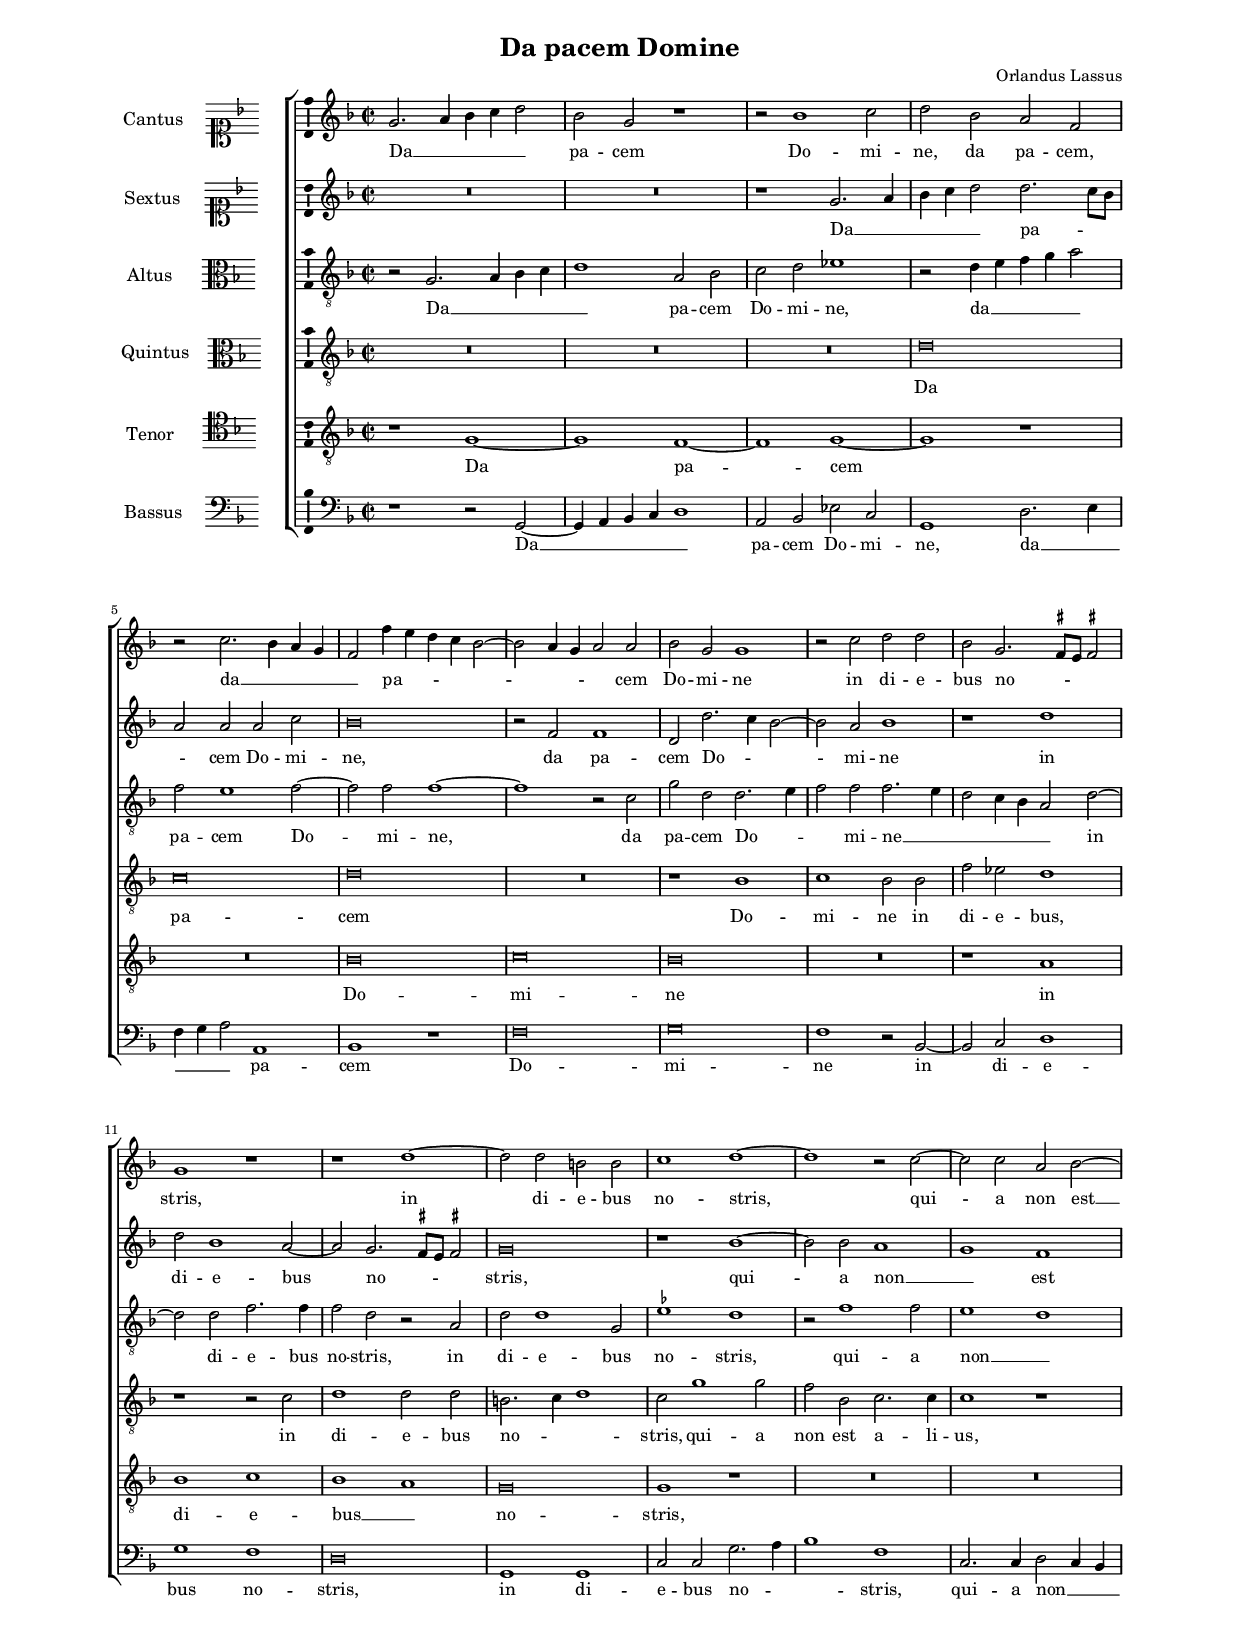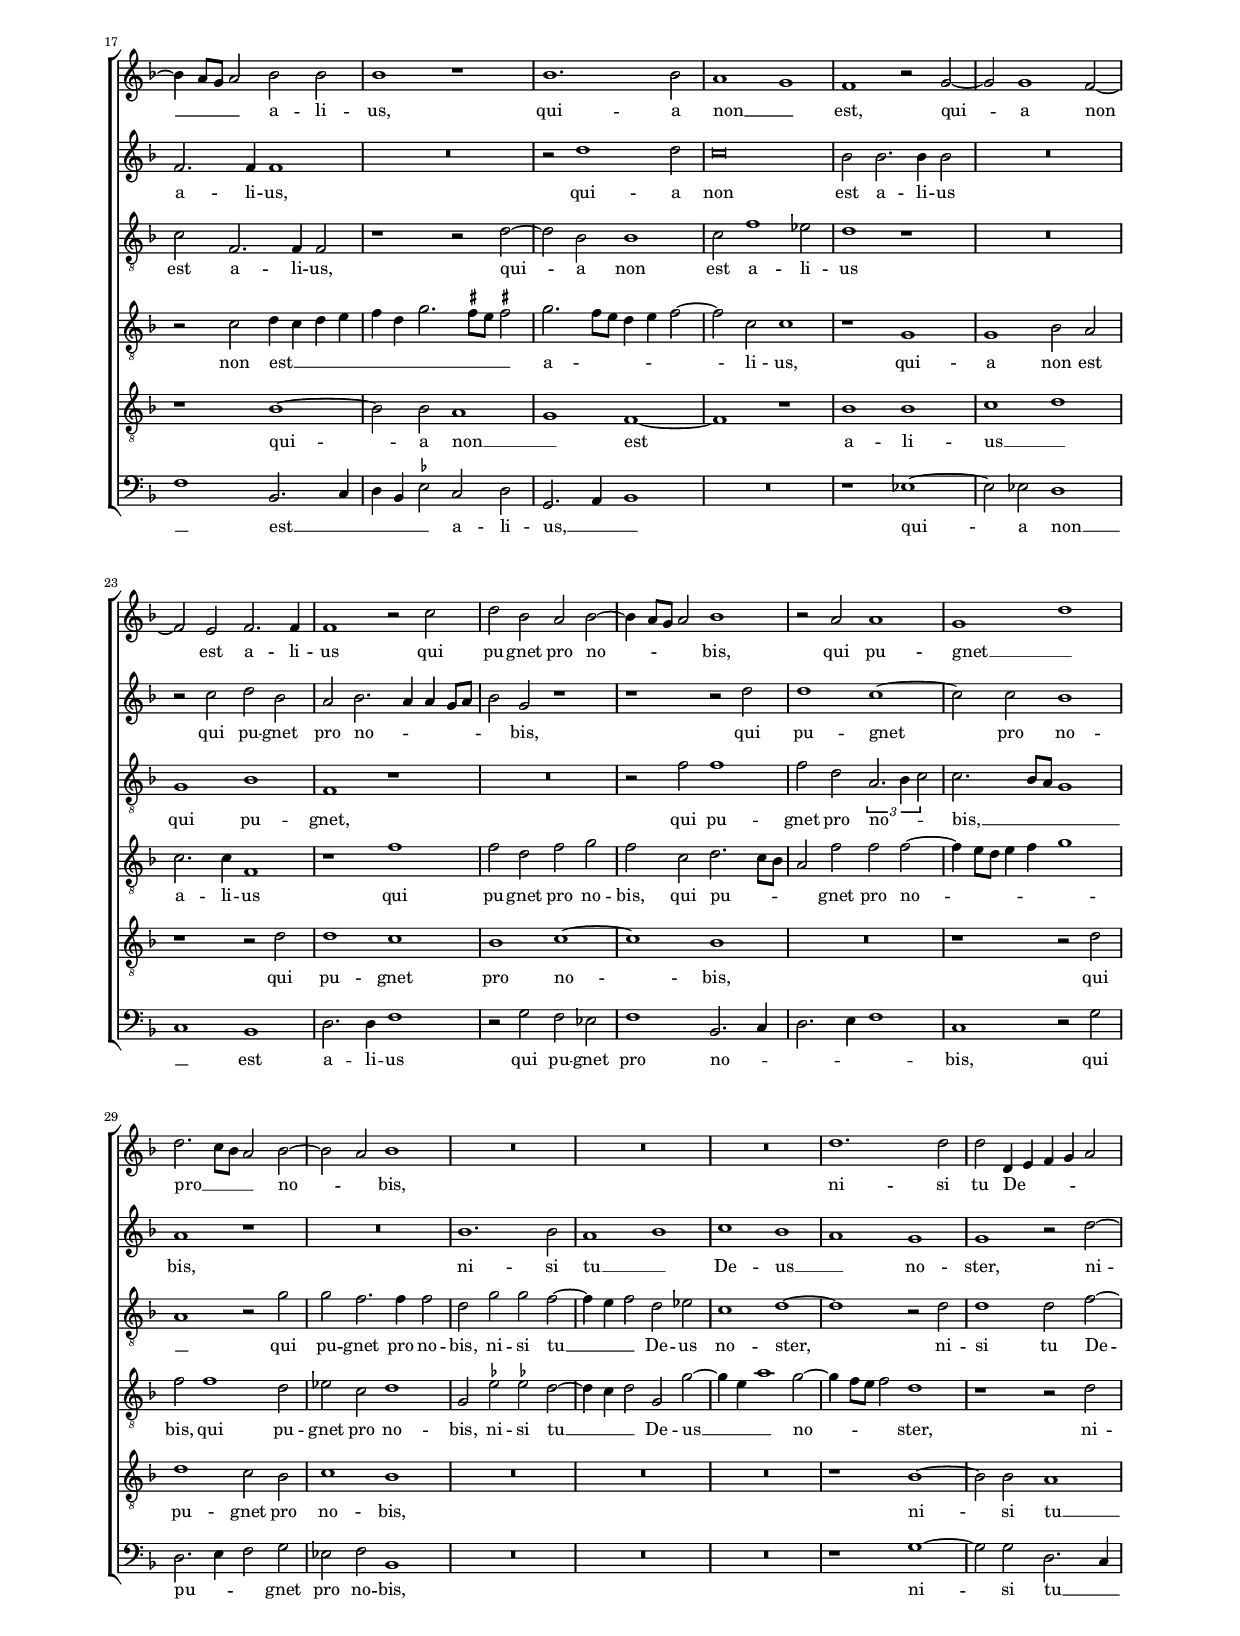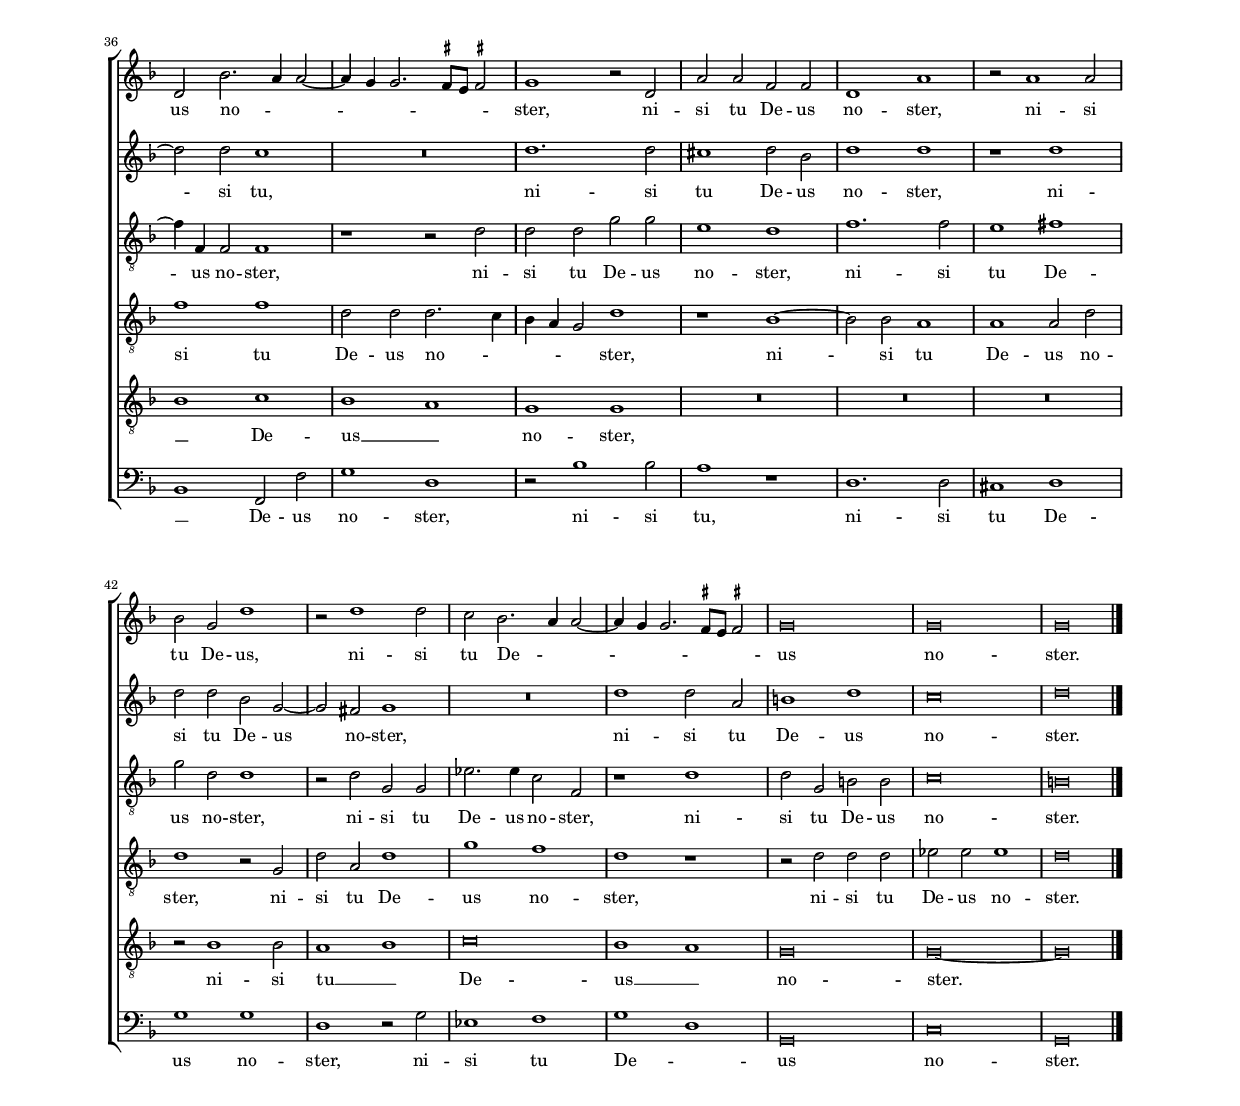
\header
{
  title="Da pacem Domine"
  composer="Orlandus Lassus"
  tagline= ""
}

\version "2.24.1"
\include "deutsch.ly"
#(set-global-staff-size 14)
% #(set-default-paper-size "letter")
#(ly:set-option 'point-and-click #f)

	
\paper
	{
	top-margin = 1.5 \cm
	bottom-margin = 1.5 \cm
	left-margin = 2 \cm
	right-margin = 2 \cm
	ragged-bottom = ##f
	ragged-last-bottom = ##t
	print-page-number = ##f
	system-system-spacing = #'((basic-distance . 18) (minimum-distance . 14) (padding . 8) (strechability . 150))
	scoreTitleMarkup = \markup { \fill-line  { \null \fontsize #4 \bold \fromproperty #'header:piece \fromproperty #'header:opus } }
%	systems-per-page = 3
%	min-systems-per-page = 3
	}

	
global = {
	\key f \major
	\time 2/2 \set Score.measureLength = #(ly:make-moment 2/1)
	\skip 1*2*48 \bar "|."
	}

ficta = { \once \set suggestAccidentals = ##t }
	
forget = #(define-music-function (music) (ly:music?) #{
	\accidentalStyle forget
	$music
	\accidentalStyle default
	#})

m = \melisma
me = \melismaEnd


incipitcantus = \markup { \score {
	{
	\set Staff.instrumentName = \markup { \fontsize #1 "Cantus" }
	\key f \major
	\clef soprano
	s4 \bar ""
	}
	\layout  {
	raggedright = ##t
	indent = 1.7 \cm
	line-width = 2.6\cm
	\context { \Staff \remove Time_signature_engraver }
	\override Staff.Clef.Y-extent = #'(0 . 0)
	}} \hspace #1 }
	

incipitsextus = \markup { \score {
	{
	\set Staff.instrumentName = \markup { \fontsize #1 "Sextus" }
	\key f \major
	\clef soprano
	s4 \bar ""
	}
	\layout  {
	raggedright = ##t
	indent = 1.7 \cm
	line-width = 2.6\cm
	\context { \Staff \remove Time_signature_engraver }
	\override Staff.Clef.Y-extent = #'(0 . 0)
	}} \hspace #1 }
      
      
incipitaltus = \markup { \score {
	{
	\set Staff.instrumentName = \markup { \fontsize #1 "Altus" }
	\key f \major
	\clef alto
	s4 \bar ""
	}
	\layout  {
	raggedright = ##t
	indent = 1.7 \cm
	line-width = 2.6\cm
	\context { \Staff \remove Time_signature_engraver }
	\override Staff.Clef.Y-extent = #'(0 . 0)
	}} \hspace #1 }
      
      
incipitquintus = \markup { \score {
	{
	\set Staff.instrumentName = \markup { \fontsize #1 "Quintus" }
	\key f \major
	\clef alto
	s4 \bar ""
	}
	\layout  {
	raggedright = ##t
	indent = 1.7 \cm
	line-width = 2.6\cm
	\context { \Staff \remove Time_signature_engraver }
	\override Staff.Clef.Y-extent = #'(0 . 0)
	}} \hspace #1 }


incipittenor = \markup { \score {
	{
	\set Staff.instrumentName = \markup { \fontsize #1 "Tenor" }
	\key f \major
	\clef tenor
	s4 \bar ""
	}
	\layout  {
	raggedright = ##t
	indent = 1.7 \cm
	line-width = 2.6\cm
	\context { \Staff \remove Time_signature_engraver }
	\override Staff.Clef.Y-extent = #'(0 . 0)
	}} \hspace #1 }

      
      
incipitbassus = \markup { \score {
	{
	\set Staff.instrumentName = \markup { \fontsize #1 "Bassus" }
	\key f \major
	\clef bass
	s4 \bar ""
	}
	\layout  {
	raggedright = ##t
	indent = 1.7 \cm
	line-width = 2.6\cm
	\context { \Staff \remove Time_signature_engraver }
	\override Staff.Clef.Y-extent = #'(0 . 0)
	}} \hspace #1 }


cantus =  \relative c''
	{
	g2. \m a4 b c d2 \me
	b2 g r1
	r2 b1 c2
	d2 b a f
%5
	r2 c'2. \m b4 a g |
	f2 \me f'4 \m e d c b2~
	b2 a4 g a2 \me a
	b2 g g1
	r2 c d d
%10
	b2 g2. \m \ficta fis8 e \ficta fis!2 \me |
	g1 r
	r1 d'~
	d2 d h h
	c1 d~
%15
	d1 r2 c~ |
	c2 c a b~
	b4 \m a8 g a2 \me b b
	b1 r
	b1. b2
%20
	a1 \m g \me |
	f1 r2 g~
	g2 g1 f2~
	f2 e f2. f4
	f1 r2 c'
%25
	d2 b a b~ |
	b4 \m a8 g a2 \me b1
	r2 a a1
	g1 \m d' \me
	d2. \m c8 b a2 \me b~
%30
	b2 \m a \me b1 |
	R\breve
	R\breve
	R\breve
	d1. d2
%35
	d2 d,4 \m e f g a2 \me |
	d,2 b'2. \m a4 a2~
	a4 g g2. \ficta fis8 e \ficta fis!2 \me
	g1 r2 d
	a'2 a f f
%40
	d1 a' |
	r2 a1 a2
	b2 g d'1
	r2 d1 d2
	c2 b2. \m a4 a2~
%45
	a4 g g2. \ficta fis8 e \ficta fis!2 \me |
	g\breve
	g\breve
	g\breve |
	}
	

sextus = \relative c''
	{
	R\breve
	R\breve
	r1 g2. \m a4
	b4 c d2 \me d2. \m c8 b
%5
	a2 \me a a c |
	b\breve
	r2 f f1
	d2 d'2. \m c4 b2~
	b2 \me a b1
%10
	r1 d |
	d2 b1 a2~
	a2 g2. \m \ficta fis8 e \ficta fis!2 \me
	g\breve
	r1 b~
%15
	b2 b a1 \m |
	g1 \me f
	f2. f4 f1
	R\breve
	r2 d'1 d2
%20
	c\breve |
	b2 b2. b4 b2
	R\breve
	r2 c d b
	a2 b2. \m a4 a g8 a
%25
	b2 \me g r1 |
	r1 r2 d'
	d1 c~
	c2 c b1
	a1 r
%30
	R\breve |
	b1. b2
	a1 \m b \me
	c1 b \m
	a1 \me g
%35
	g1 r2 d'~ |
	d2 d c1
	R\breve
	d1. d2
	cis1 d2 b
%40
	d1 d |
	r1 d
	d2 d b g~
	g2 fis g1
	R\breve
%45
	d'1 d2 a |
	h1 d
	c\breve
	d\breve |
	}


altus =  \relative c'
	{
	r2 g2. \m a4 b c
	d1 \me a2 b
	c2 d es1
	r2 d4 \m e f g a2 \me
%5
	f2 e1 f2~ |
	f2 f f1~
	f1 r2 c
	g'2 d d2. \m e4
	f2 \me f f2. \m e4
%10
	d2 c4 b a2 \me d~ |
	d2 d f2. f4
	f2 d r2 a
	d2 d1 g,2
	\ficta es'1 d
%15
	r2 f1 f2 |
	e1 \m d \me
	c2 f,2. f4 f2
	r1 r2 d'~
	d2 b b1
%20
	c2 f1 es2 |
	d1 r
	R\breve
	g,1 b
	f1 r
%25
	R\breve |
	r2 f' f1
	f2 d \tuplet 3/2 { a2. \m b4 c2 \me }
	c2. \m b8 a g1
	a1 \me r2 g'
%30
	g2 f2. f4 f2 |
	d2 g g f~
	f4 \m e f2 \me d es
	c1 d~
	d1 r2 d
%35
	d1 d2 f~ |
	f4 f, f2 f1
	r1 r2 d'
	d2 d g g
	e1 d
%40
	f1. f2 |
	e1 fis
	g2 d d1
	r2 d g, g
	es'2. es4 c2 f,
%45
	r1 d' |
	d2 g, h h
	c\breve
	h\breve |
	}


quintus =  \relative c'
	{
	R\breve
	R\breve
	R\breve
	d\breve
%5
	c\breve |
	d\breve
	R\breve
	r1 b
	c1 b2 b
%10
	f'2 es d1 |
	r1 r2 c
	d1 d2 d
	h2. \m c4 d1 \me
	c2 g'1 g2
%15
	f2 b, c2. c4 |
	c1 r
	r2 c d4 \m c d e
	f4 d g2. \ficta fis8 e \ficta fis!2 \me
	g2. \m f8 e d4 e f2~
%20
	f2 \me c c1 |
	r1 g
	g1 b2 a
	c2. c4 f,1
	r1 f'
%25
	f2 d f g |
	f2 c d2. \m c8 b
	a2 \me f' f f~
	f4 \m e8 d e4 f g1 \me
	f2 f1 d2
%30
	es2 c d1 |
	g,2 \ficta es' \ficta es! d~
	d4 \m c d2 \me g, g'~
	g4 \m e a1 \me g2~
	g4 \m f8 e f2 \me d1
%35
	r1 r2 d |
	f1 f
	d2 d d2. \m c4
	b4 a g2 \me d'1
	r1 b~
%40
	b2 b a1 |
	a1 a2 d
	d1 r2 g,
	d'2 a d1
	g1 f
%45
	d1 r |
	r2 d d d
	es2 es es1
	d\breve |
	}

	
tenor  =  \relative c'
	{
	r1 g~
	g1 f~
	f1 g~
	g1 r
%5
	R\breve |
	b\breve
	c\breve
	b\breve
	R\breve
%10
	r1 a |
	b1 c
	b1 \m a \me
	g\breve
	g1 r
%15
	R\breve |
	R\breve
	r1 b~
	b2 b a1 \m
	g1 \me f~
%20
	f1 r |
	b1 b
	c1 \m d \me
	r1 r2 d
	d1 c
%25
	b1 c~ |
	c1 b
	R\breve
	r1 r2 d
	d1 c2 b
%30
	c1 b |
	R\breve
	R\breve
	R\breve
	r1 b~
%35
	b2 b a1 \m
	b1 \me c
	b1 \m a \me
	g1 g
	R\breve
%40
	R\breve |
	R\breve
	r2 b1 b2
	a1 \m b \me
	c\breve
%45
	b1 \m a \me |
	g\breve
	g\breve~
	g\breve |
	}


bassus  =  \relative c
	{
	r1 r2 g~
	g4 \m a b c d1 \me
	a2 b es c
	g1 d'2. \m e4
%5
	f4 g a2 \me a,1 |
	b1 r
	f'\breve
	g\breve
	f1 r2 b,~
%10
	b2 c d1 |
	g1 f
	d\breve
	g,1 g
	c2 c g'2. \m a4
%15
	b1 \me f |
	c2. c4 d2 \m c4 b
	f'1 \me b,2. \m c4
	d4 b \ficta es2 \me c d
	g,2. \m a4 b1 \me
%20
	R\breve |
	r1 es~
	es2 es d1 \m
	c1 \me b
	d2. d4 f1
%25
	r2 g f es |
	f1 b,2. \m c4
	d2. e4 f1 \me
	c1 r2 g'
	d2. \m e4 f2 \me g
%30
	es2 f b,1 |
	R\breve
	R\breve
	R\breve
	r1 g'~
%35
	g2 g d2. \m c4 |
	b1 \me f2 f'
	g1 d
	r2 b'1 b2
	a1 r
%40
	d,1. d2 |
	cis1 d
	g1 g
	d1 r2 g
	es1 f
%45
	g1 \m d \me |
	g,\breve
	c\breve
	g\breve |
	}
	
lyricscantus = \lyricmode {
	Da __ pa -- cem Do -- mi -- ne,
	da pa -- cem,
	da __ pa -- cem Do -- mi -- ne
	in di -- e -- bus no -- stris,
	in di -- e -- bus no -- stris,
	qui -- a non est __ a -- li -- us,
	qui -- a non __ est,
	qui -- a non est a -- li -- us
	qui pu -- gnet pro no -- bis,
	qui pu -- gnet __ pro __ no -- bis,
	ni -- si tu De -- us no -- ster,
	ni -- si tu De -- us no -- ster,
	ni -- si tu De -- us,
	ni -- si tu De -- us no -- ster.
	}

	
lyricssextus = \lyricmode {
	Da __ pa -- cem Do -- mi -- ne,
	da pa -- cem Do -- mi -- ne
	in di -- e -- bus no -- stris,
	qui -- a non __ est a -- li -- us,
	qui -- a non est a -- li -- us
	qui pu -- gnet pro no -- bis,
	qui pu -- gnet pro no -- bis,
	ni -- si tu __ De -- us __ no -- ster,
	ni -- si tu,
	ni -- si tu De -- us no -- ster,
	ni -- si tu De -- us no -- ster,
	ni -- si tu De -- us no -- ster.
	}
	
	
lyricsaltus = \lyricmode {
	Da __ pa -- cem Do -- mi -- ne,
	da __ pa -- cem Do -- mi -- ne,
	da pa -- cem Do -- mi -- ne __
	in di -- e -- bus no -- stris,
	in di -- e -- bus no -- stris,
	qui -- a non __ est a -- li -- us,
	qui -- a non est a -- li -- us
	qui pu -- gnet,
	qui pu -- gnet pro no -- bis, __
	qui pu -- gnet pro no -- bis,
	ni -- si tu __ De -- us no -- ster,
	ni -- si tu De -- us no -- ster,
	ni -- si tu De -- us no -- ster,
	ni -- si tu De -- us no -- ster,
	ni -- si tu De -- us no -- ster,
	ni -- si tu De -- us no -- ster.
	}
	

lyricsquintus = \lyricmode {
	Da pa -- cem Do -- mi -- ne in di -- e -- bus,
	in di -- e -- bus no -- stris,
	qui -- a non est a -- li -- us,
	non est __ a -- li -- us,
	qui -- a non est a -- li -- us
	qui pu -- gnet pro no -- bis,
	qui pu -- gnet pro no -- bis,
	qui pu -- gnet pro no -- bis,
	ni -- si tu __ De -- us __ no -- ster,
	ni -- si tu De -- us no -- ster,
	ni -- si tu De -- us no -- ster,
	ni -- si tu De -- us no -- ster,
	ni -- si tu De -- us no -- ster.
	}

	
lyricstenor = \lyricmode {
	Da pa -- cem Do -- mi -- ne in di -- e -- bus __ no -- stris,
	qui -- a non __ est a -- li -- us __
	qui pu -- gnet pro no -- bis,
	qui pu -- gnet pro no -- bis,
	ni -- si tu __ De -- us __ no -- ster,
	ni -- si tu __ De -- us __ no -- ster.
	}
	
	
lyricsbassus = \lyricmode {
	Da __ pa -- cem Do -- mi -- ne,
	da __ pa -- cem Do -- mi -- ne
	in di -- e -- bus no -- stris,
	in di -- e -- bus no -- stris,
	qui -- a non __ est __ a -- li -- us, __
	qui -- a non __ est a -- li -- us
	qui pu -- gnet pro no -- bis,
	qui pu -- gnet pro no -- bis,
	ni -- si tu __ De -- us no -- ster,
	ni -- si tu,
	ni -- si tu De -- us no -- ster,
	ni -- si tu De -- us no -- ster.
	}
	

\score
{  
	\transpose c c {
	\new ChoirStaff \with { \override StaffGrouper.staff-staff-spacing.basic-distance = #12 }
	<<
	
	\new Staff << \global
	\new Voice="v1" {
		\set Staff.instrumentName=\incipitcantus
		\set Staff.midiInstrument = "reed organ"
		\clef violin
		\cantus }
	\new Lyrics \lyricsto "v1" {\lyricscantus }
	>>
	
	
	\new Staff << \global
	\new Voice="v6" {
		\set Staff.instrumentName=\incipitsextus
		\set Staff.midiInstrument = "reed organ"
		\clef violin 
		\sextus}
	\new Lyrics \lyricsto "v6" {\lyricssextus }
	>>

	
	\new Staff << \global
	\new Voice="v2" {
		\set Staff.instrumentName=\incipitaltus
		\set Staff.midiInstrument = "reed organ"
		\clef "G_8" 
		\altus}
	\new Lyrics \lyricsto "v2" {\lyricsaltus }
	>>
	
	
	\new Staff << \global
	\new Voice="v5" {
		\set Staff.instrumentName=\incipitquintus
		\set Staff.midiInstrument = "reed organ"
		\clef "G_8"
		\quintus}
	\new Lyrics \lyricsto "v5" {\lyricsquintus }
	>>
	

	\new Staff << \global
	\new Voice="v3" {
		\set Staff.instrumentName=\incipittenor
		\set Staff.midiInstrument = "reed organ"
		\clef "G_8"
		\tenor }
	\new Lyrics \lyricsto "v3" {\lyricstenor }
	>>


	\new Staff << \global
	\new Voice="v4" {
		\set Staff.instrumentName=\incipitbassus
		\set Staff.midiInstrument = "reed organ"
		\clef bass 
		\bassus }
	\new Lyrics \lyricsto "v4" {\lyricsbassus}
	>>
	
	>>
	} % transpose
		
\layout
	{
	indent = 3 \cm
	\context { \Staff \override TimeSignature.break-visibility = #end-of-line-invisible }
%	\context { \Lyrics \override VerticalAxisGroup.nonstaff-relatedstaff-spacing.padding = #1.2 }
	\context { \Staff \consists Ambitus_engraver }
	\context { \Score \override BarNumber.padding = #2 }
	\context { \Voice \override NoteHead.style = #'baroque }
	}

    
\midi
	{
    	\tempo 2 = 90
	}
	
}


% EOF
